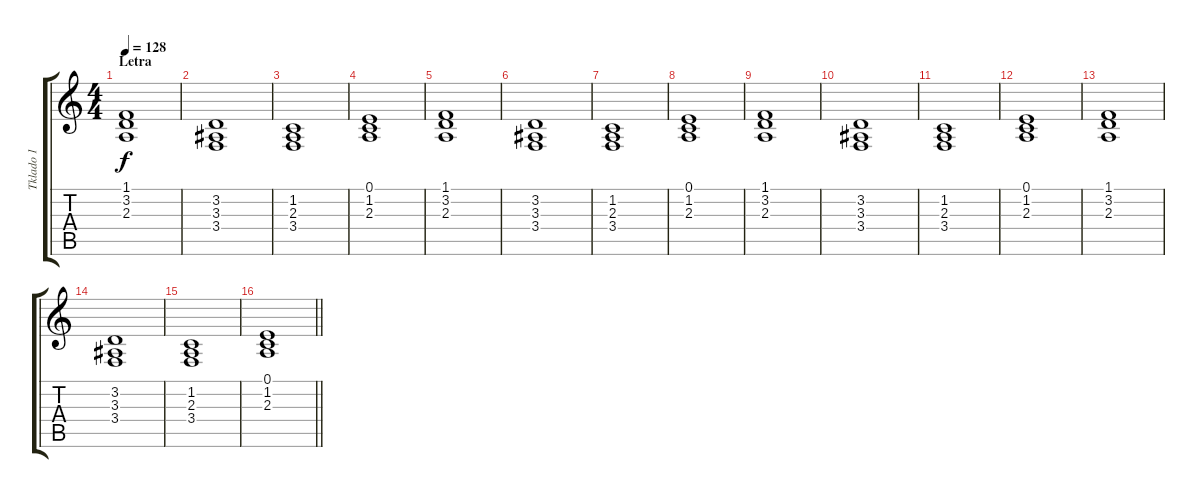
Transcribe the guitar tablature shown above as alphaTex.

\track ("Tklado 1" "Tklado 1") {instrument choiraahs}
\staff {score tabs}
\tuning (E4 B3 G3 D3 A2 E2) {hide}
\ts (4 4)
\section ("" "Letra")
\tempo 128
\clef g2
\ks c
(1.1 3.2 2.3).1{dy f} |
(3.2 3.3 3.4).1 |
(1.2 2.3 3.4).1 |
(0.1 1.2 2.3).1 |
(1.1 3.2 2.3).1 |
(3.2 3.3 3.4).1 |
(1.2 2.3 3.4).1 |
(0.1 1.2 2.3).1 |
(1.1 3.2 2.3).1 |
(3.2 3.3 3.4).1 |
(1.2 2.3 3.4).1 |
(0.1 1.2 2.3).1 |
(1.1 3.2 2.3).1 |
(3.2 3.3 3.4).1 |
(1.2 2.3 3.4).1 |
\barLineRight lightlight
(0.1 1.2 2.3).1
